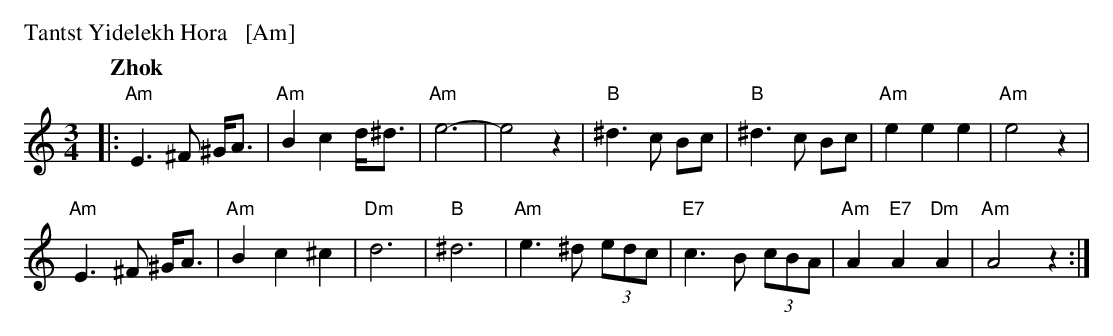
X:1
P: Tantst Yidelekh Hora   [Am]
Q: "Zhok"
M: 3/4
L: 1/8
K: Am
|:\
"Am"E3 ^F ^G<A | "Am"B2 c2 d<^d | "Am"e6- | e4 z2 |\
"B"^d3 c Bc | "B"^d3 c Bc | "Am"e2 e2 e2 | "Am"e4 z2 |
"Am"E3 ^F ^G<A | "Am"B2 c2 ^c2 | "Dm"d6 | "B"^d6 |\
"Am"e3 ^d (3edc | "E7"c3 B (3cBA | "Am"A2 "E7"A2 "Dm"A2 | "Am"A4 z2 :|
